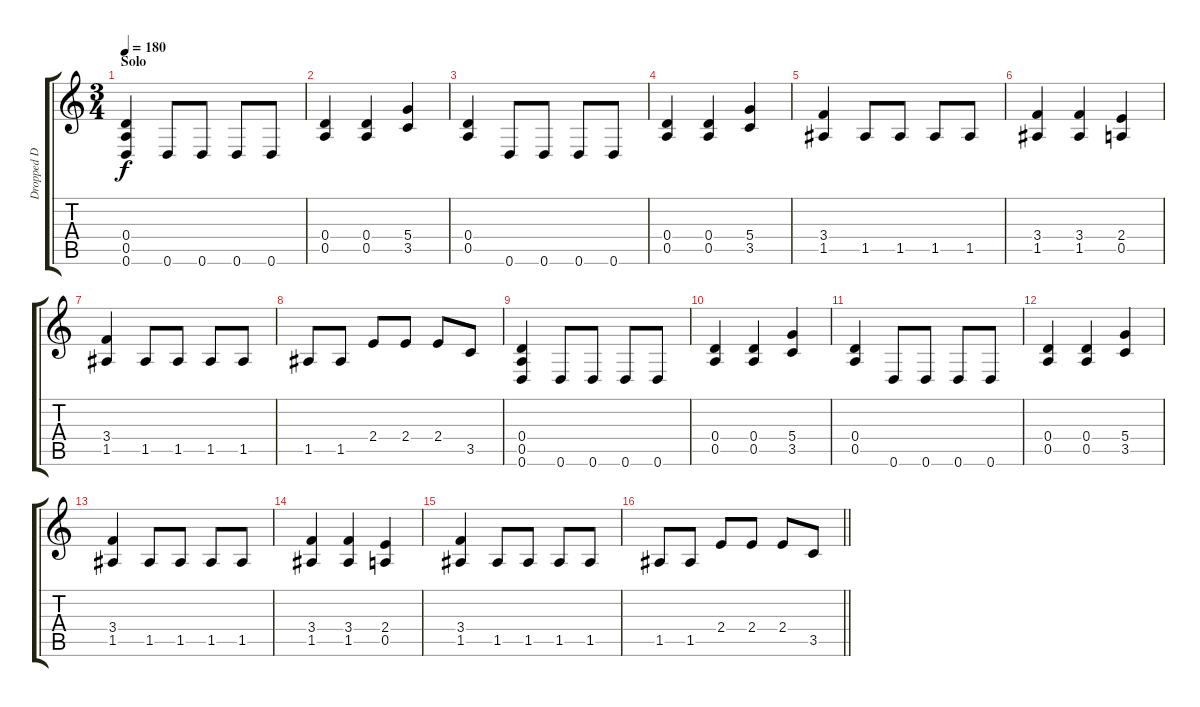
\track ("Dropped D - Dist" "Dropped D ") {instrument distortionguitar}
\staff {score tabs}
\tuning (E4 B3 G3 D3 A2 D2) {hide}
\ts (3 4)
\section ("" "Solo")
\tempo 180
\clef g2
\ks c
(0.4 0.5 0.6).4{dy f} 0.6.8 0.6.8 0.6.8 0.6.8 |
(0.4 0.5).4 (0.4 0.5).4 (5.4 3.5).4 |
(0.4 0.5).4 0.6.8 0.6.8 0.6.8 0.6.8 |
(0.4 0.5).4 (0.4 0.5).4 (5.4 3.5).4 |
(3.4 1.5).4 1.5.8 1.5.8 1.5.8 1.5.8 |
(3.4 1.5).4 (3.4 1.5).4 (2.4 0.5).4 |
(3.4 1.5).4 1.5.8 1.5.8 1.5.8 1.5.8 |
1.5.8 1.5.8 2.4.8 2.4.8 2.4.8 3.5.8 |
(0.4 0.5 0.6).4 0.6.8 0.6.8 0.6.8 0.6.8 |
(0.4 0.5).4 (0.4 0.5).4 (5.4 3.5).4 |
(0.4 0.5).4 0.6.8 0.6.8 0.6.8 0.6.8 |
(0.4 0.5).4 (0.4 0.5).4 (5.4 3.5).4 |
(3.4 1.5).4 1.5.8 1.5.8 1.5.8 1.5.8 |
(3.4 1.5).4 (3.4 1.5).4 (2.4 0.5).4 |
(3.4 1.5).4 1.5.8 1.5.8 1.5.8 1.5.8 |
\barLineRight lightlight
1.5.8 1.5.8 2.4.8 2.4.8 2.4.8 3.5.8
